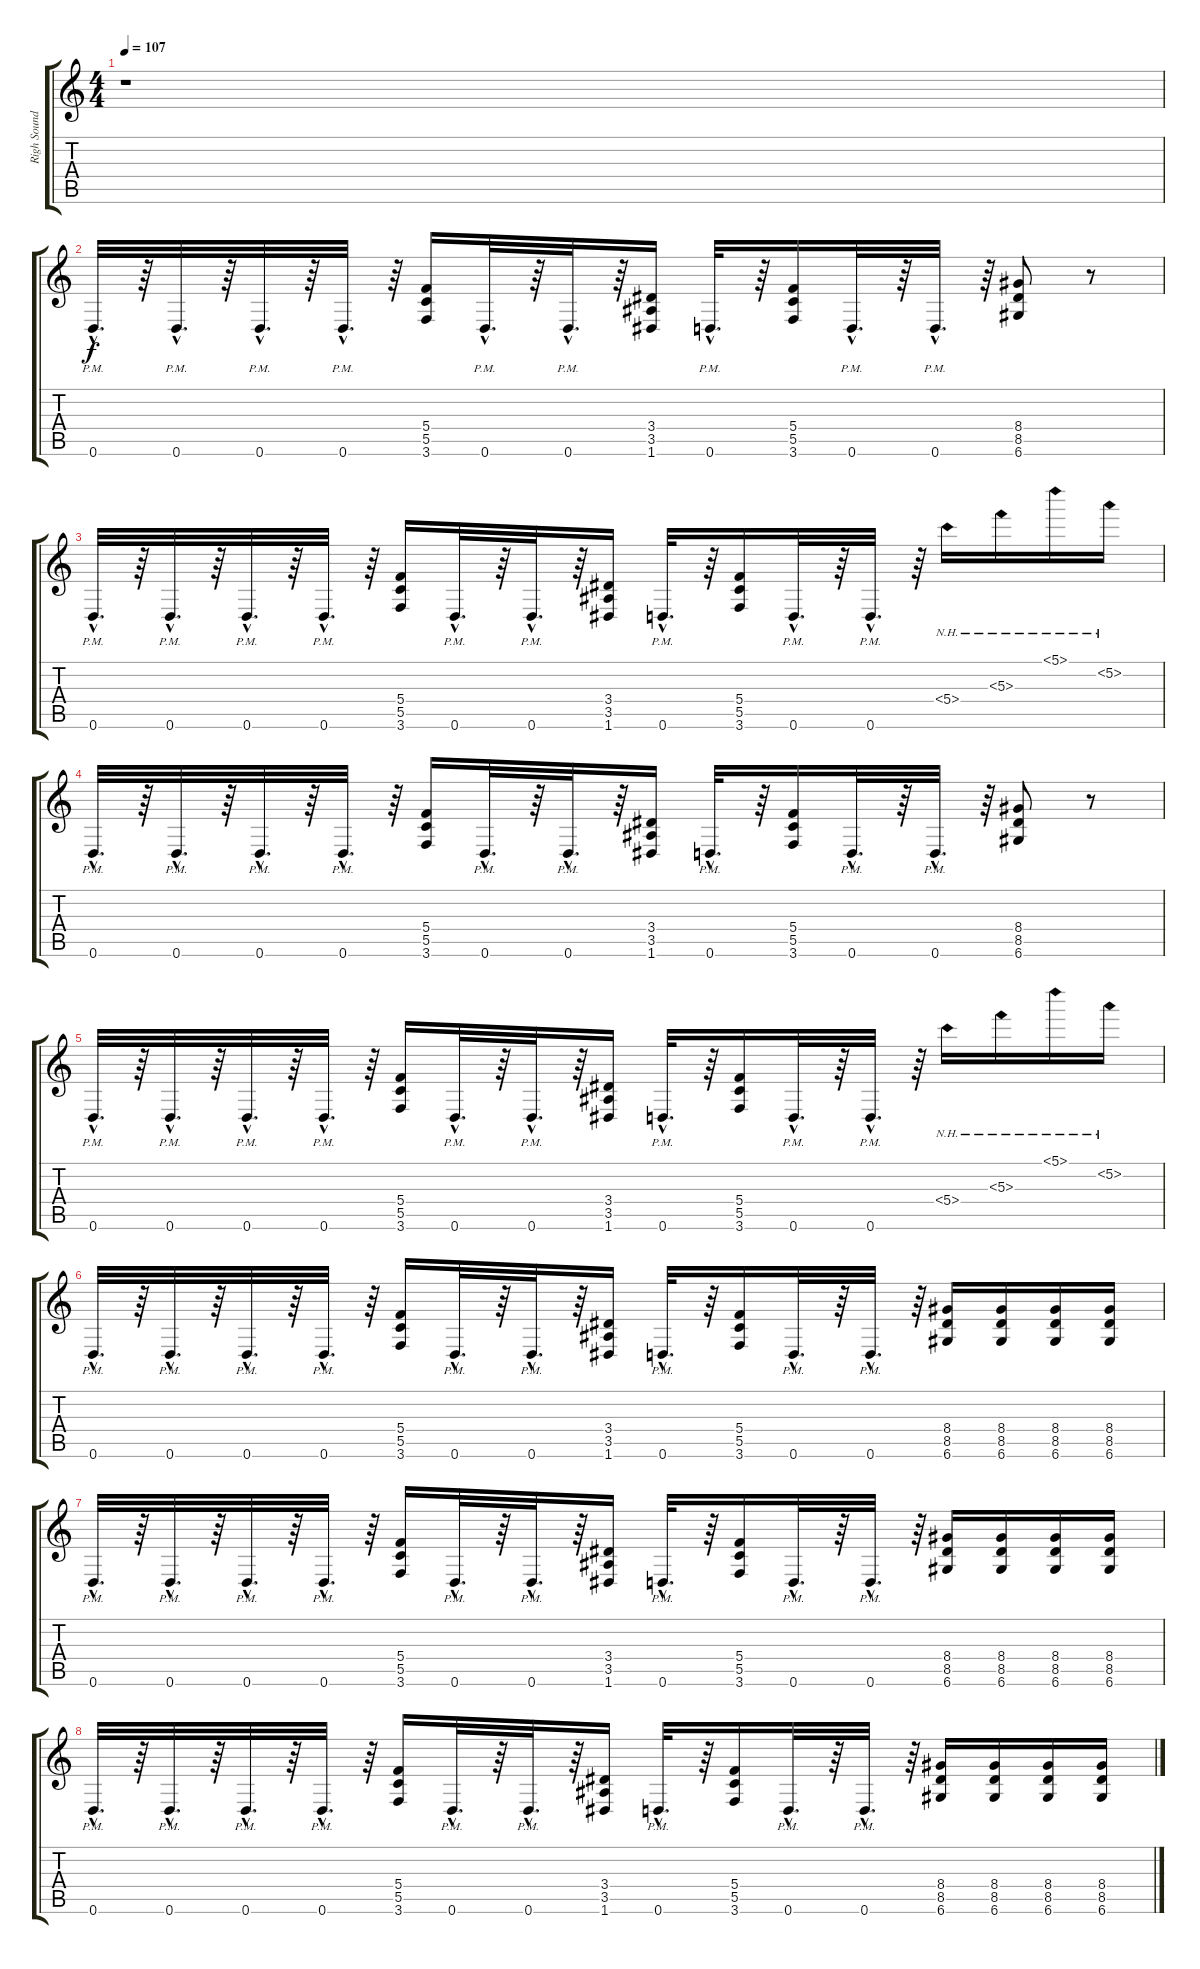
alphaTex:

\track ("Righ Sound" "Righ Sound") {instrument distortionguitar}
\staff {score tabs}
\tuning (D4 A3 F3 C3 G2 D2) {hide}
\ts (4 4)
\tempo 107
\clef g2
\ks c
r.1{dy f} |
0.6{hac pm}.32{d} r.64 0.6{hac pm}.32{d} r.64 0.6{hac pm}.32{d} r.64 0.6{hac pm}.32{d} r.64 (5.4 5.5 3.6).16 0.6{hac pm}.32{d} r.64 0.6{hac pm}.32{d} r.64 (3.4 3.5 1.6).16 0.6{hac pm}.32{d} r.64 (5.4 5.5 3.6).16 0.6{hac pm}.32{d} r.64 0.6{hac pm}.32{d} r.64 (8.4 8.5 6.6).8 r.8 |
0.6{hac pm}.32{d} r.64 0.6{hac pm}.32{d} r.64 0.6{hac pm}.32{d} r.64 0.6{hac pm}.32{d} r.64 (5.4 5.5 3.6).16 0.6{hac pm}.32{d} r.64 0.6{hac pm}.32{d} r.64 (3.4 3.5 1.6).16 0.6{hac pm}.32{d} r.64 (5.4 5.5 3.6).16 0.6{hac pm}.32{d} r.64 0.6{hac pm}.32{d} r.64 5.4{nh}.16 5.3{nh}.16 5.1{nh}.16 5.2{nh}.16 |
0.6{hac pm}.32{d} r.64 0.6{hac pm}.32{d} r.64 0.6{hac pm}.32{d} r.64 0.6{hac pm}.32{d} r.64 (5.4 5.5 3.6).16 0.6{hac pm}.32{d} r.64 0.6{hac pm}.32{d} r.64 (3.4 3.5 1.6).16 0.6{hac pm}.32{d} r.64 (5.4 5.5 3.6).16 0.6{hac pm}.32{d} r.64 0.6{hac pm}.32{d} r.64 (8.4 8.5 6.6).8 r.8 |
0.6{hac pm}.32{d} r.64 0.6{hac pm}.32{d} r.64 0.6{hac pm}.32{d} r.64 0.6{hac pm}.32{d} r.64 (5.4 5.5 3.6).16 0.6{hac pm}.32{d} r.64 0.6{hac pm}.32{d} r.64 (3.4 3.5 1.6).16 0.6{hac pm}.32{d} r.64 (5.4 5.5 3.6).16 0.6{hac pm}.32{d} r.64 0.6{hac pm}.32{d} r.64 5.4{nh}.16 5.3{nh}.16 5.1{nh}.16 5.2{nh}.16 |
0.6{hac pm}.32{d} r.64 0.6{hac pm}.32{d} r.64 0.6{hac pm}.32{d} r.64 0.6{hac pm}.32{d} r.64 (5.4 5.5 3.6).16 0.6{hac pm}.32{d} r.64 0.6{hac pm}.32{d} r.64 (3.4 3.5 1.6).16 0.6{hac pm}.32{d} r.64 (5.4 5.5 3.6).16 0.6{hac pm}.32{d} r.64 0.6{hac pm}.32{d} r.64 (8.4 8.5 6.6).16 (8.4 8.5 6.6).16 (8.4 8.5 6.6).16 (8.4 8.5 6.6).16 |
0.6{hac pm}.32{d} r.64 0.6{hac pm}.32{d} r.64 0.6{hac pm}.32{d} r.64 0.6{hac pm}.32{d} r.64 (5.4 5.5 3.6).16 0.6{hac pm}.32{d} r.64 0.6{hac pm}.32{d} r.64 (3.4 3.5 1.6).16 0.6{hac pm}.32{d} r.64 (5.4 5.5 3.6).16 0.6{hac pm}.32{d} r.64 0.6{hac pm}.32{d} r.64 (8.4 8.5 6.6).16 (8.4 8.5 6.6).16 (8.4 8.5 6.6).16 (8.4 8.5 6.6).16 |
0.6{hac pm}.32{d} r.64 0.6{hac pm}.32{d} r.64 0.6{hac pm}.32{d} r.64 0.6{hac pm}.32{d} r.64 (5.4 5.5 3.6).16 0.6{hac pm}.32{d} r.64 0.6{hac pm}.32{d} r.64 (3.4 3.5 1.6).16 0.6{hac pm}.32{d} r.64 (5.4 5.5 3.6).16 0.6{hac pm}.32{d} r.64 0.6{hac pm}.32{d} r.64 (8.4 8.5 6.6).16 (8.4 8.5 6.6).16 (8.4 8.5 6.6).16 (8.4 8.5 6.6).16
